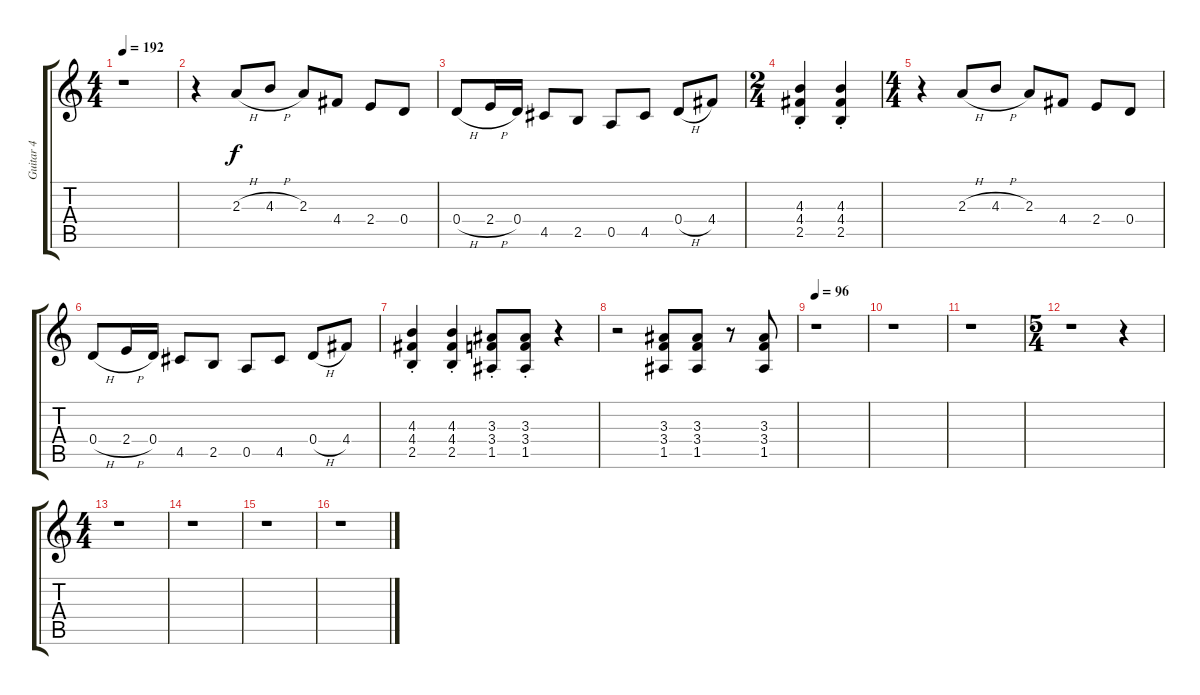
\track ("Guitar 4" "Guitar 4") {instrument distortionguitar}
\staff {score tabs}
\tuning (E4 B3 G3 D3 A2 E2) {hide}
\ts (4 4)
\tempo 192
\clef g2
\ks c
r.1{dy f} |
r.4 2.3{h}.8 4.3{h}.8 2.3.8 4.4.8 2.4.8 0.4.8 |
0.4{h}.8 2.4{h}.16 0.4.16 4.5.8 2.5.8 0.5.8 4.5.8 0.4{h}.8 4.4.8 |
\ts (2 4)
(4.3{st} 4.4{st} 2.5{st}).4 (4.3{st} 4.4{st} 2.5{st}).4 |
\ts (4 4)
r.4 2.3{h}.8 4.3{h}.8 2.3.8 4.4.8 2.4.8 0.4.8 |
0.4{h}.8 2.4{h}.16 0.4.16 4.5.8 2.5.8 0.5.8 4.5.8 0.4{h}.8 4.4.8 |
(4.3{st} 4.4{st} 2.5{st}).4 (4.3{st} 4.4{st} 2.5{st}).4 (3.3{st} 3.4{st} 1.5{st}).8 (3.3{st} 3.4{st} 1.5{st}).8 r.4 |
r.2 (3.3 3.4 1.5).8 (3.3 3.4 1.5).8 r.8 (3.3 3.4 1.5).8 |
\tempo 96
r.1 |
r.1 |
r.1 |
\ts (5 4)
r.1 r.4 |
\ts (4 4)
r.1 |
r.1 |
r.1 |
r.1
